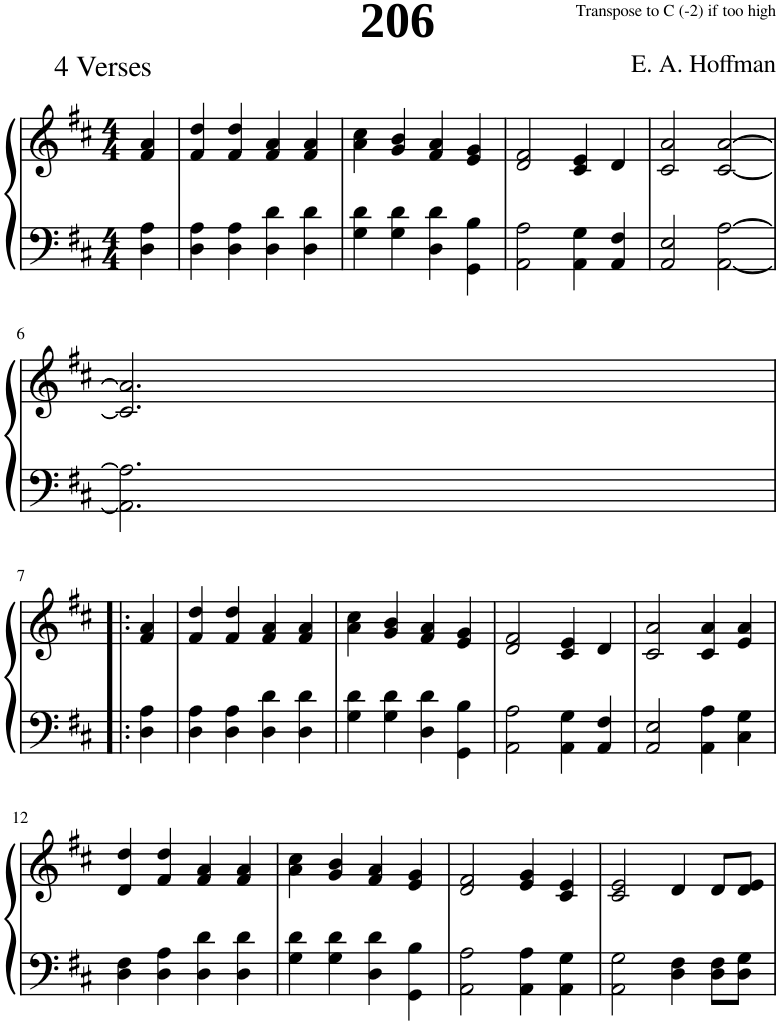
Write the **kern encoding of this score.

**kern	**kern
*part1	*part1
*staff2	*staff1
*I"Piano	*
*I'Pno.	*
*clefF4	*clefG2
*k[f#c#]	*k[f#c#]
*M4/4	*M4/4
=1	=1
4D\ 4A\	4f#/ 4a/
=2	=2
4D\ 4A\	4f#/ 4dd/
4D\ 4A\	4f#/ 4dd/
4D\ 4d\	4f#/ 4a/
4D\ 4d\	4f#/ 4a/
=3	=3
4G\ 4d\	4a\ 4cc#\
4G\ 4d\	4g/ 4b/
4D\ 4d\	4f#/ 4a/
4GG\ 4B\	4e/ 4g/
=4	=4
2AA\ 2A\	2d/ 2f#/
4AA\ 4G\	4c#/ 4e/
4AA/ 4F#/	4d/
=5	=5
2AA/ 2E/	2c#/ 2a/
[2AA\ [2A\	[2c#/ [2a/
!!LO:LB:g=z
=6	=6
2.AA\] 2.A\]	2.c#/] 2.a/]
!!LO:LB:g=z
=7!|:	=7!|:
4D\ 4A\	4f#/ 4a/
=8	=8
4D\ 4A\	4f#/ 4dd/
4D\ 4A\	4f#/ 4dd/
4D\ 4d\	4f#/ 4a/
4D\ 4d\	4f#/ 4a/
=9	=9
4G\ 4d\	4a\ 4cc#\
4G\ 4d\	4g/ 4b/
4D\ 4d\	4f#/ 4a/
4GG\ 4B\	4e/ 4g/
=10	=10
2AA\ 2A\	2d/ 2f#/
4AA\ 4G\	4c#/ 4e/
4AA/ 4F#/	4d/
=11	=11
2AA/ 2E/	2c#/ 2a/
4AA\ 4A\	4c#/ 4a/
4C#\ 4G\	4e/ 4a/
!!LO:LB:g=z
=12	=12
4D\ 4F#\	4d/ 4dd/
4D\ 4A\	4f#/ 4dd/
4D\ 4d\	4f#/ 4a/
4D\ 4d\	4f#/ 4a/
=13	=13
4G\ 4d\	4a\ 4cc#\
4G\ 4d\	4g/ 4b/
4D\ 4d\	4f#/ 4a/
4GG\ 4B\	4e/ 4g/
=14	=14
2AA\ 2A\	2d/ 2f#/
4AA\ 4A\	4e/ 4g/
4AA\ 4G\	4c#/ 4e/
=15	=15
2AA\ 2G\	2c#/ 2e/
4D\ 4F#\	4d/
8D\ 8F#\L	8d/L
8D\ 8G\J	8d/ 8e/J
=	=
*-	*-
